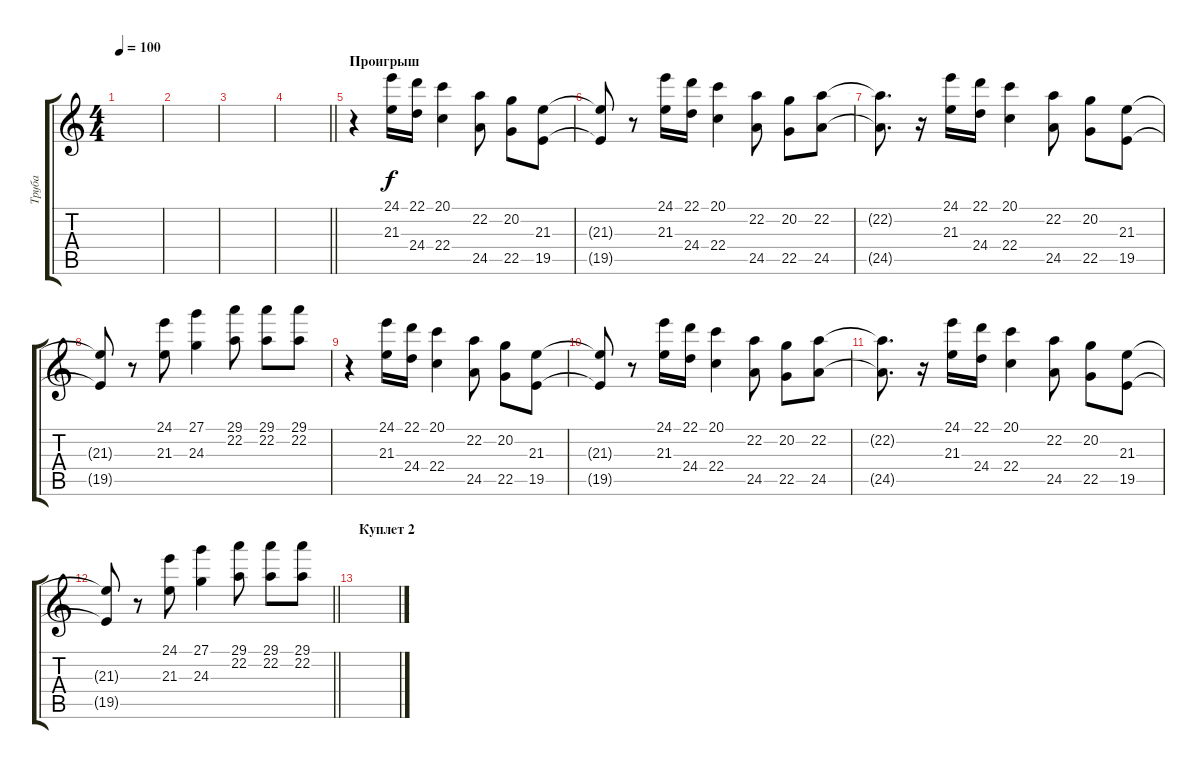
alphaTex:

\track ("Труба" "Труба") {instrument brasssection}
\staff {score tabs}
\tuning (E4 B3 G3 D3 A2 E2) {hide}
\ts (4 4)
\tempo 100
\clef g2
\ks c
|
|
|
\barLineRight lightlight
|
\section ("" "Проигрыш")
r.4 (24.1 21.3).16 (22.1 24.4).16 (20.1 22.4).4 (22.2 24.5).8 (20.2 22.5).8 (21.3 19.5).8 |
(21.3{t} 19.5{t}).8 r.8 (24.1 21.3).16 (22.1 24.4).16 (20.1 22.4).4 (22.2 24.5).8 (20.2 22.5).8 (22.2 24.5).8 |
(22.2{t} 24.5{t}).8{d} r.16 (24.1 21.3).16 (22.1 24.4).16 (20.1 22.4).4 (22.2 24.5).8 (20.2 22.5).8 (21.3 19.5).8 |
(21.3{t} 19.5{t}).8 r.8 (24.1 21.3).8 (27.1 24.3).4 (29.1 22.2).8 (29.1 22.2).8 (29.1 22.2).8 |
r.4 (24.1 21.3).16 (22.1 24.4).16 (20.1 22.4).4 (22.2 24.5).8 (20.2 22.5).8 (21.3 19.5).8 |
(21.3{t} 19.5{t}).8 r.8 (24.1 21.3).16 (22.1 24.4).16 (20.1 22.4).4 (22.2 24.5).8 (20.2 22.5).8 (22.2 24.5).8 |
(22.2{t} 24.5{t}).8{d} r.16 (24.1 21.3).16 (22.1 24.4).16 (20.1 22.4).4 (22.2 24.5).8 (20.2 22.5).8 (21.3 19.5).8 |
\barLineRight lightlight
(21.3{t} 19.5{t}).8 r.8 (24.1 21.3).8 (27.1 24.3).4 (29.1 22.2).8 (29.1 22.2).8 (29.1 22.2).8 |
\section ("" "Куплет 2")
